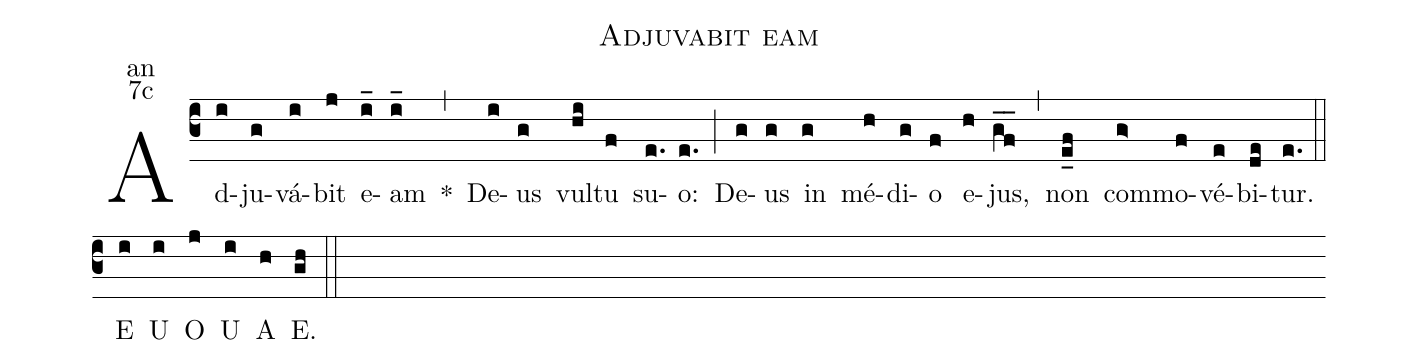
name:Adjuvabit eam;
office-part:an;
mode:7c;
%%
(c3)Ad(i)ju(g)vá(i)bit(j) e(i_)am(i_) <sp>*</sp>(,)
De(i)us(g) vul(hi)tu(f) su(e.)o:(e.) (;)
De(g)us(g) in(g) mé(h)di(g)o(f) e(h)jus,(gf__) (,)
non(e_f) com(g>)mo(f)vé(e)bi(de)tur.(e.) (::)
<eu>E(i) U(i) O(j) U(i) A(h) E.(gh) </eu>(::)
